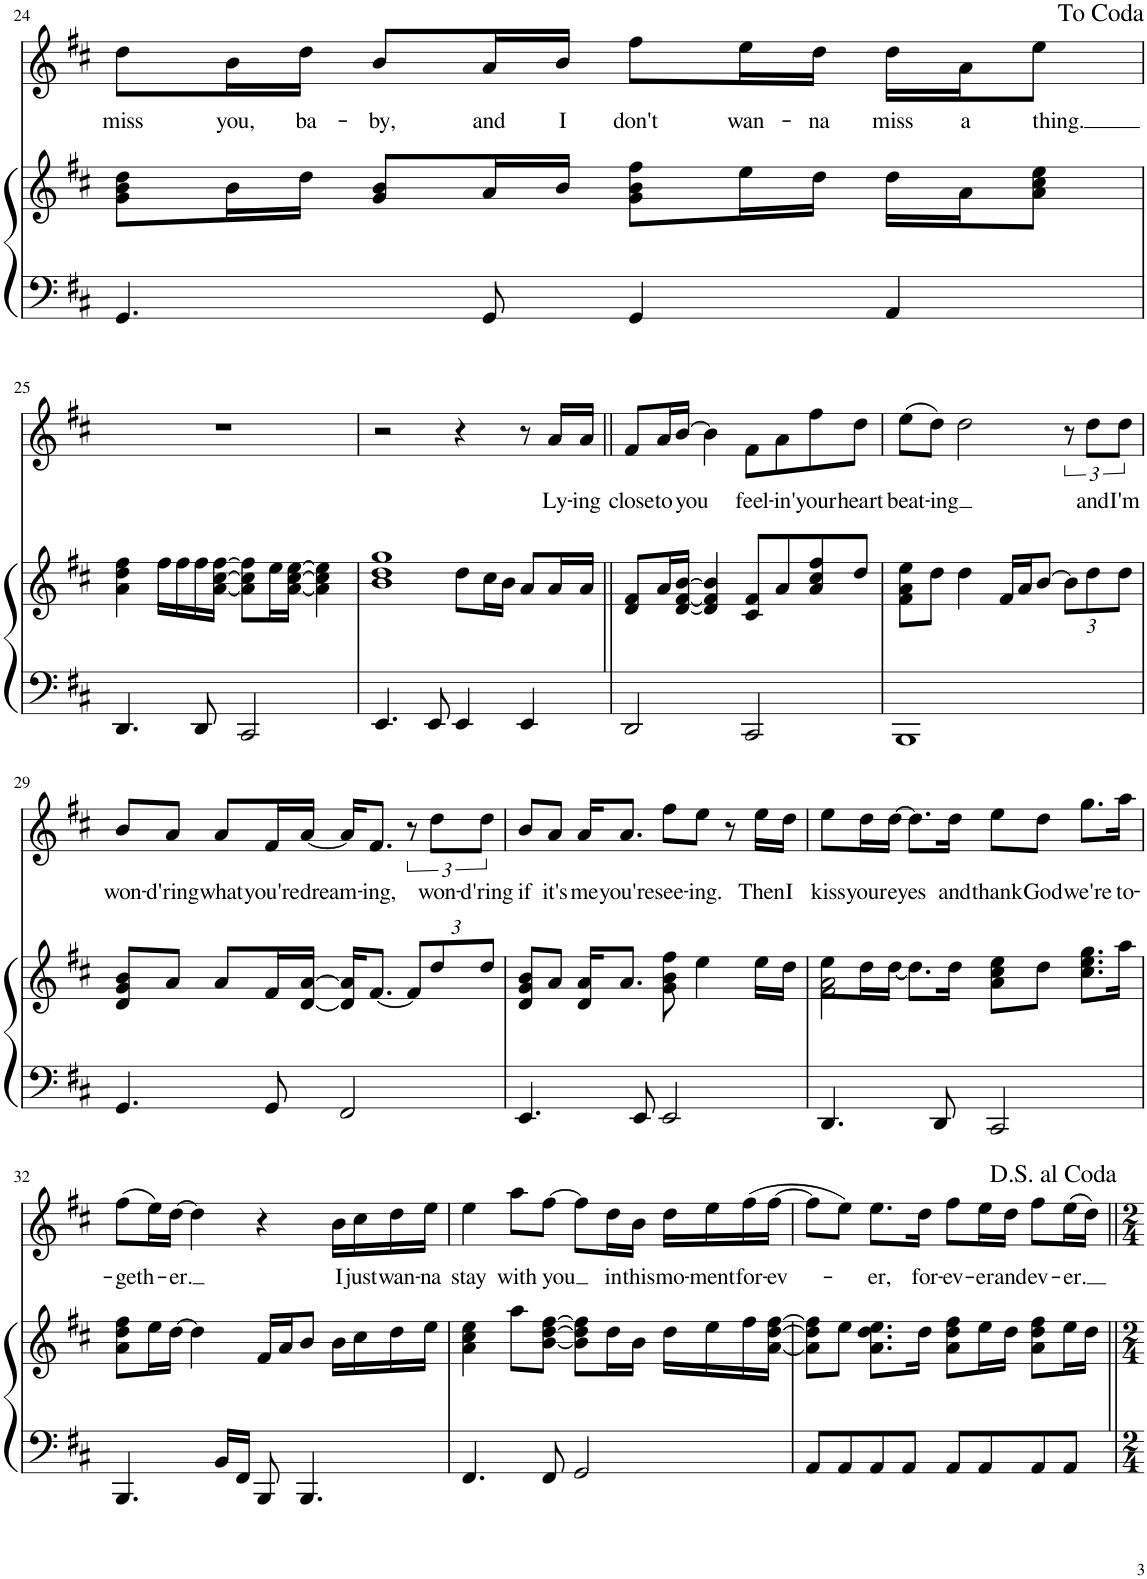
**kern	**kern	**kern	**text
*part2	*part2	*part1	*part1
*staff3	*staff2	*staff1	*staff1
*I"Piano	*	*I"Voice	*
*I'Pno	*	*	*
!!LO:PB:g=z
*clefF4	*clefG2	*clefG2	*
*k[f#c#]	*k[f#c#]	*k[f#c#]	*
*M4/4	*M4/4	*M4/4	*
=24	=24	=24	=24
!	!	!	!LO:LY:b
4.GG/	8g\ 8b\ 8dd\L	8dd\L	miss
!	!	!	!LO:LY:b
.	16b\L	16b\L	you,
!	!	!	!LO:LY:b
.	16dd\JJ	16dd\JJ	ba-
!	!	!	!LO:LY:b
.	8g/ 8b/L	8b/L	-by,
!	!	!	!LO:LY:b
8GG/	16a/L	16a/L	and
!	!	!	!LO:LY:b
.	16b/JJ	16b/JJ	I
!	!	!	!LO:LY:b
4GG/	8g\ 8b\ 8ff#\L	8ff#\L	don't
!	!	!	!LO:LY:b
.	16ee\L	16ee\L	wan-
!	!	!	!LO:LY:b
.	16dd\JJ	16dd\JJ	-na
!	!	!	!LO:LY:b
4AA/	16dd\LL	16dd\LL	miss
!	!	!	!LO:LY:b
.	16a\J	16a\J	a
!	!	!	!LO:LY:b
.	8a\ 8cc#\ 8ee\J	8ee\J	thing.
!!LO:LB:g=z
=25	=25	=25	=25
4.DD/	4a\ 4dd\ 4ff#\	1r	.
.	16ff#\LL	.	.
.	16ff#\	.	.
8DD/	16ff#\	.	.
.	[16a\ [16cc#\ [16ff#\JJ	.	.
2CC#/	8a\] 8cc#\] 8ff#\]L	.	.
.	16ee\L	.	.
.	[16a\ [16cc#\ [16ee\JJ	.	.
.	4a\] 4cc#\] 4ee\]	.	.
=26	=26	=26	=26
*	*^	*	*
4.EE/	2ryy	1b 1dd 1gg	2r	.
8EE/	.	.	.	.
4EE/	8dd\L	.	4r	.
.	16cc#\L	.	.	.
.	16b\JJ	.	.	.
4EE/	8a/L	.	8r	.
!	!	!	!	!LO:LY:b
.	16a/L	.	16a/LL	Ly-
!	!	!	!	!LO:LY:b
.	16a/JJ	.	16a/JJ	-ing
*	*v	*v	*	*
=27||	=27||	=27||	=27||
!	!	!	!LO:LY:b
2DD/	8d/ 8f#/L	8f#/L	close
!	!	!	!LO:LY:b
.	16a/L	16a/L	to
!	!	!	!LO:LY:b
.	[16d/ [16f#/ [16b/JJ	[16b/JJ	you
.	4d/] 4f#/] 4b/]	4b\]	.
!	!	!	!LO:LY:b
2CC#/	8c#/ 8f#/L	8f#\L	feel-
!	!	!	!LO:LY:b
.	8a/	8a\	-in'
!	!	!	!LO:LY:b
.	8a/ 8cc#/ 8ff#/	8ff#\	your
!	!	!	!LO:LY:b
.	8dd/J	8dd\J	heart
=28	=28	=28	=28
!	!	!	!LO:LY:b
1BBB	8f#\ 8a\ 8ee\L	(8ee\L	beat-
!	!	!	!LO:LY:b
.	8dd\J	8dd\J)	-ing
.	4dd\	2dd\	.
.	16f#/LL	.	.
.	16a/J	.	.
.	[8b/J	.	.
*	*Xbrackettup	*	*
.	12b\L]	12r	.
!	!	!	!LO:LY:b
.	12dd\	12dd\L	and
!	!	!	!LO:LY:b
.	12dd\J	12dd\J	I'm
!!LO:LB:g=z
=29	=29	=29	=29
!	!	!	!LO:LY:b
4.GG/	8d/ 8g/ 8b/L	8b/L	won-
!	!	!	!LO:LY:b
.	8a/J	8a/J	-d'ring
!	!	!	!LO:LY:b
.	8a/L	8a/L	what
!	!	!	!LO:LY:b
8GG/	16f#/L	16f#/L	you're
!	!	!	!LO:LY:b
.	[16d/ [16a/JJ	[16a/JJ	dream-
2FF#/	16d/] 16a/]KL	16a/KL]	.
!	!	!	!LO:LY:b
.	[8.f#/J	8.f#/J	-ing,
.	12f#/L]	12r	.
!	!	!	!LO:LY:b
.	12dd/	12dd\L	won-
!	!	!	!LO:LY:b
.	12dd/J	12dd\J	-d'ring
=30	=30	=30	=30
!	!	!	!LO:LY:b
4.EE/	8d/ 8g/ 8b/L	8b/L	if
!	!	!	!LO:LY:b
.	8a/J	8a/J	it's
!	!	!	!LO:LY:b
.	16d/ 16a/KL	16a/KL	me
!	!	!	!LO:LY:b
.	8.a/J	8.a/J	you're
8EE/	.	.	.
!	!	!	!LO:LY:b
2EE/	8g\ 8b\ 8ff#\	8ff#\L	see-
!	!	!	!LO:LY:b
.	4ee\	8ee\J	-ing.
.	.	8r	.
!	!	!	!LO:LY:b
.	16ee\LL	16ee\LL	Then
!	!	!	!LO:LY:b
.	16dd\JJ	16dd\JJ	I
=31	=31	=31	=31
*	*^	*	*
!	!	!	!	!LO:LY:b
4.DD/	2f#\ 2a\	8ee\L	8ee\L	kiss
!	!	!	!	!LO:LY:b
.	.	16dd\L	16dd\L	your
!	!	!	!	!LO:LY:b
.	.	[16dd\JJ	[16dd\JJ	eyes
.	.	8.dd\L]	8.dd\L]	.
8DD/	.	.	.	.
!	!	!	!	!LO:LY:b
.	.	16dd\Jk	16dd\Jk	and
!	!	!	!	!LO:LY:b
2CC#/	8a\ 8cc#\ 8ee\L	2ryy	8ee\L	thank
!	!	!	!	!LO:LY:b
.	8dd\J	.	8dd\J	God
!	!	!	!	!LO:LY:b
.	8.cc#\ 8.ee\ 8.gg\L	.	8.gg\L	we're
!	!	!	!	!LO:LY:b
.	16aa\Jk	.	16aa\Jk	to-
*	*v	*v	*	*
!!LO:LB:g=z
=32	=32	=32	=32
!	!	!	!LO:LY:b
4.BBB/	8a\ 8dd\ 8ff#\L	(8ff#\L	-geth-
.	16ee\L	16ee\L)	.
!	!	!	!LO:LY:b
.	[16dd\JJ	[16dd\JJ	-er.
.	4dd\]	4dd\]	.
16BB/LL	.	.	.
16FF#/JJ	.	.	.
8BBB/	16f#/LL	4r	.
.	16a/J	.	.
4.BBB/	8b/J	.	.
!	!	!	!LO:LY:b
.	16b\LL	16b\LL	I
!	!	!	!LO:LY:b
.	16cc#\	16cc#\	just
!	!	!	!LO:LY:b
.	16dd\	16dd\	wan-
!	!	!	!LO:LY:b
.	16ee\JJ	16ee\JJ	-na
=33	=33	=33	=33
!	!	!	!LO:LY:b
4.FF#/	4a\ 4cc#\ 4ee\	4ee\	stay
!	!	!	!LO:LY:b
.	8aa\L	8aa\L	with
!	!	!	!LO:LY:b
8FF#/	[8b\ [8dd\ [8ff#\J	[8ff#\J	you
2GG/	8b\] 8dd\] 8ff#\]L	8ff#\L]	.
!	!	!	!LO:LY:b
.	16dd\L	16dd\L	in
!	!	!	!LO:LY:b
.	16b\JJ	16b\JJ	this
!	!	!	!LO:LY:b
.	16dd\LL	16dd\LL	mo-
!	!	!	!LO:LY:b
.	16ee\	16ee\	-ment
!	!	!	!LO:LY:b
.	16ff#\	(16ff#\	for-
!	!	!	!LO:LY:b
.	[16a\ [16dd\ [16ff#\JJ	[16ff#\JJ	-ev-
=34	=34	=34	=34
8AA/L	8a\] 8dd\] 8ff#\]L	8ff#\L]	.
8AA/	8ee\J	8ee\J)	.
!	!	!	!LO:LY:b
8AA/	8.a\ 8.dd\ 8.ee\L	8.ee\L	-er,
8AA/J	.	.	.
!	!	!	!LO:LY:b
.	16dd\Jk	16dd\Jk	for-
!	!	!	!LO:LY:b
8AA/L	8a\ 8dd\ 8ff#\L	8ff#\L	-ev-
!	!	!	!LO:LY:b
8AA/	16ee\L	16ee\L	-er
!	!	!	!LO:LY:b
.	16dd\JJ	16dd\JJ	and
!	!	!	!LO:LY:b
8AA/	8a\ 8dd\ 8ff#\L	8ff#\L	ev-
!	!	!	!LO:LY:b
8AA/J	16ee\L	(16ee\L	er.
.	16dd\JJ	16dd\JJ)	.
=||	=||	=||	=||
*-	*-	*-	*-
